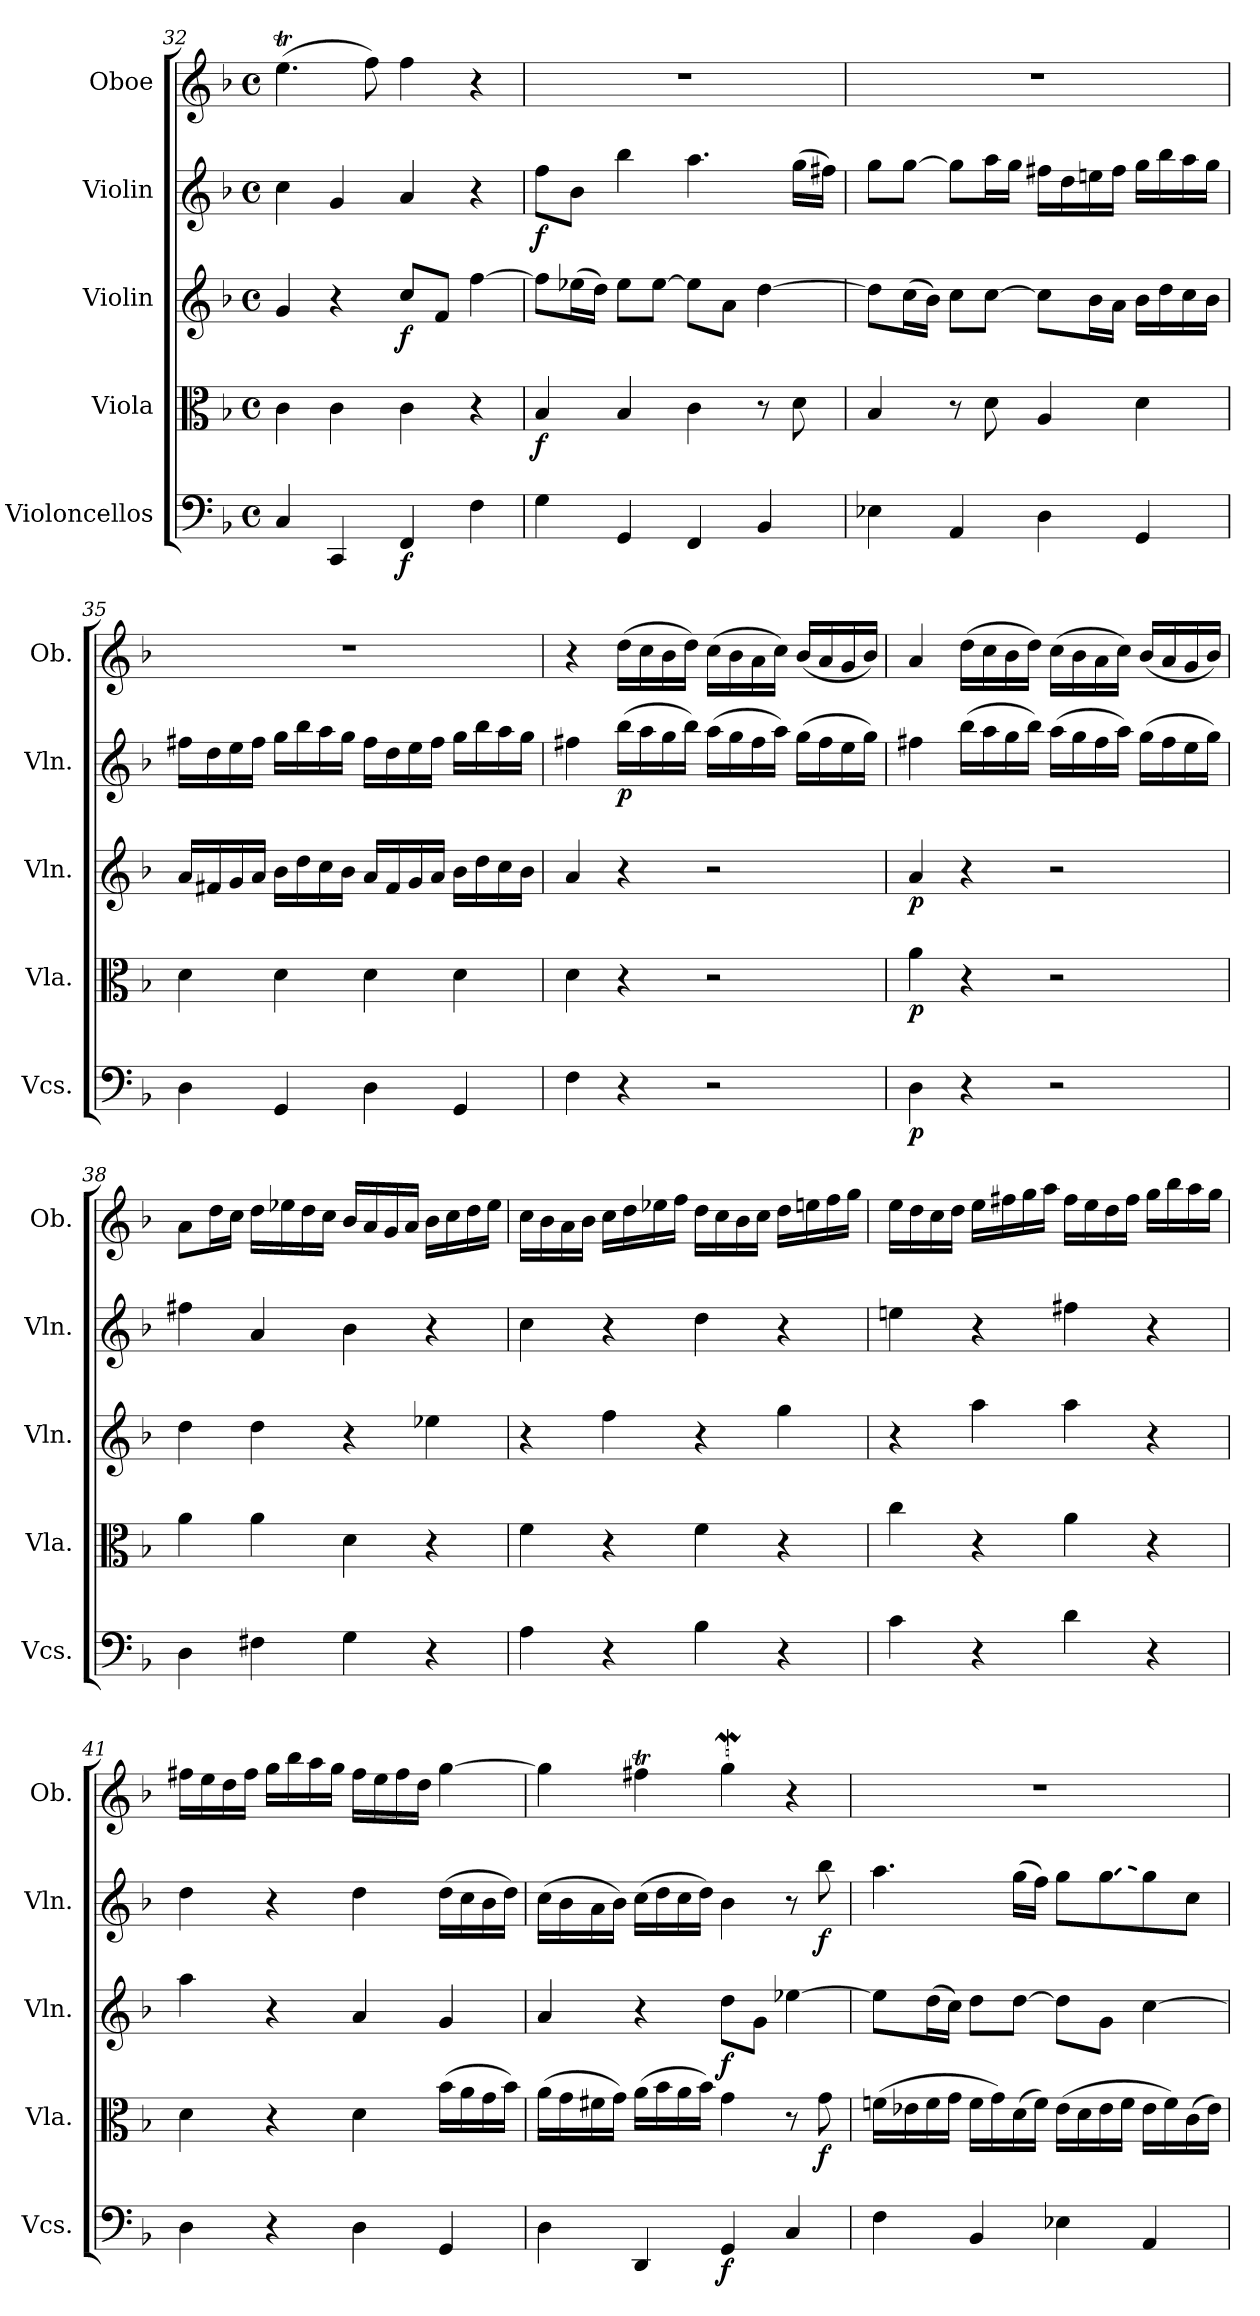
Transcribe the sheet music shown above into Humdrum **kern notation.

**kern	**dynam	**kern	**dynam	**kern	**dynam	**kern	**dynam	**kern
*part5	*part5	*part4	*part4	*part3	*part3	*part2	*part2	*part1
*staff5	*staff5	*staff4	*staff4	*staff3	*staff3	*staff2	*staff2	*staff1
*I"Violoncellos	*	*I"Viola	*	*I"Violin	*	*I"Violin	*	*I"Oboe
*I'Vcs.	*	*I'Vla.	*	*I'Vln.	*	*I'Vln.	*	*I'Ob.
*clefF4	*	*clefC3	*	*clefG2	*	*clefG2	*	*clefG2
*k[b-]	*	*k[b-]	*	*k[b-]	*	*k[b-]	*	*k[b-]
*M4/4	*	*M4/4	*	*M4/4	*	*M4/4	*	*M4/4
*met(c)	*	*met(c)	*	*met(c)	*	*met(c)	*	*met(c)
=32	=32	=32	=32	=32	=32	=32	=32	=32
4C/	.	4c\	.	4g/	.	4cc\	.	(>4.eet\
4CC/	.	4c\	.	4r	.	4g/	.	.
.	.	.	.	.	.	.	.	8ff\)
!	!LO:DY:b	!	!	!	!LO:DY:b	!	!	!
4FF/	f	4c\	.	8cc/L	f	4a/	.	4ff\
.	.	.	.	8f/J	.	.	.	.
4F\	.	4r	.	[4ff\	.	4r	.	4r
!!LO:PB:g=z
=33	=33	=33	=33	=33	=33	=33	=33	=33
!	!	!	!LO:DY:b	!	!	!	!LO:DY:b	!
4G\	.	4B-/	f	8ff\L]	.	8ff\L	f	1r
.	.	.	.	(>16ee-X\L	.	8b-\J	.	.
.	.	.	.	16dd\JJ)	.	.	.	.
4GG/	.	4B-/	.	8ee-\L	.	4bb-\	.	.
.	.	.	.	[8ee-\J	.	.	.	.
4FF/	.	4c\	.	8ee-\L]	.	4.aa\	.	.
.	.	.	.	8a\J	.	.	.	.
4BB-/	.	8r	.	[4dd\	.	.	.	.
.	.	8d\	.	.	.	(>16gg\LL	.	.
.	.	.	.	.	.	16ff#X\JJ)	.	.
=34	=34	=34	=34	=34	=34	=34	=34	=34
4E-X\	.	4B-/	.	8dd\L]	.	8gg\L	.	1r
.	.	.	.	(>16cc\L	.	[8gg\J	.	.
.	.	.	.	16b-\JJ)	.	.	.	.
4AA/	.	8r	.	8cc\L	.	8gg\L]	.	.
.	.	8d\	.	[8cc\J	.	16aa\L	.	.
.	.	.	.	.	.	16gg\JJ	.	.
4D\	.	4A/	.	8cc\L]	.	16ff#X\LL	.	.
.	.	.	.	.	.	16dd\	.	.
.	.	.	.	16b-\L	.	16een\	.	.
.	.	.	.	16a\JJ	.	16ff#\JJ	.	.
4GG/	.	4d\	.	16b-\LL	.	16gg\LL	.	.
.	.	.	.	16dd\	.	16bb-\	.	.
.	.	.	.	16cc\	.	16aa\	.	.
.	.	.	.	16b-\JJ	.	16gg\JJ	.	.
!!LO:LB:g=z
=35	=35	=35	=35	=35	=35	=35	=35	=35
4D\	.	4d\	.	16a/LL	.	16ff#X\LL	.	1r
.	.	.	.	16f#X/	.	16dd\	.	.
.	.	.	.	16g/	.	16ee\	.	.
.	.	.	.	16a/JJ	.	16ff#\JJ	.	.
4GG/	.	4d\	.	16b-\LL	.	16gg\LL	.	.
.	.	.	.	16dd\	.	16bb-\	.	.
.	.	.	.	16cc\	.	16aa\	.	.
.	.	.	.	16b-\JJ	.	16gg\JJ	.	.
4D\	.	4d\	.	16a/LL	.	16ff#\LL	.	.
.	.	.	.	16f#/	.	16dd\	.	.
.	.	.	.	16g/	.	16ee\	.	.
.	.	.	.	16a/JJ	.	16ff#\JJ	.	.
4GG/	.	4d\	.	16b-\LL	.	16gg\LL	.	.
.	.	.	.	16dd\	.	16bb-\	.	.
.	.	.	.	16cc\	.	16aa\	.	.
.	.	.	.	16b-\JJ	.	16gg\JJ	.	.
=36	=36	=36	=36	=36	=36	=36	=36	=36
4F\	.	4d\	.	4a/	.	4ff#X\	.	4r
!	!	!	!	!	!	!	!LO:DY:b	!
4r	.	4r	.	4r	.	(>16bb-\LL	p	(>16dd\LL
.	.	.	.	.	.	16aa\	.	16cc\
.	.	.	.	.	.	16gg\	.	16b-\
.	.	.	.	.	.	16bb-\JJ)	.	16dd\JJ)
2r	.	2r	.	2r	.	(>16aa\LL	.	(>16cc\LL
.	.	.	.	.	.	16gg\	.	16b-\
.	.	.	.	.	.	16ff#\	.	16a\
.	.	.	.	.	.	16aa\JJ)	.	16cc\JJ)
.	.	.	.	.	.	(>16gg\LL	.	(<16b-/LL
.	.	.	.	.	.	16ff#\	.	16a/
.	.	.	.	.	.	16ee\	.	16g/
.	.	.	.	.	.	16gg\JJ)	.	16b-/JJ)
!!LO:PB:g=z
=37	=37	=37	=37	=37	=37	=37	=37	=37
!	!LO:DY:b	!	!LO:DY:b	!	!LO:DY:b	!	!	!
4D\	p	4a\	p	4a/	p	4ff#X\	.	4a/
4r	.	4r	.	4r	.	(>16bb-\LL	.	(>16dd\LL
.	.	.	.	.	.	16aa\	.	16cc\
.	.	.	.	.	.	16gg\	.	16b-\
.	.	.	.	.	.	16bb-\JJ)	.	16dd\JJ)
2r	.	2r	.	2r	.	(>16aa\LL	.	(>16cc\LL
.	.	.	.	.	.	16gg\	.	16b-\
.	.	.	.	.	.	16ff#\	.	16a\
.	.	.	.	.	.	16aa\JJ)	.	16cc\JJ)
.	.	.	.	.	.	(>16gg\LL	.	(<16b-/LL
.	.	.	.	.	.	16ff#\	.	16a/
.	.	.	.	.	.	16ee\	.	16g/
.	.	.	.	.	.	16gg\JJ)	.	16b-/JJ)
=38	=38	=38	=38	=38	=38	=38	=38	=38
4D\	.	4a\	.	4dd\	.	4ff#X\	.	8a\L
.	.	.	.	.	.	.	.	16dd\L
.	.	.	.	.	.	.	.	16cc\JJ
4F#X\	.	4a\	.	4dd\	.	4a/	.	16dd\LL
.	.	.	.	.	.	.	.	16ee-X\
.	.	.	.	.	.	.	.	16dd\
.	.	.	.	.	.	.	.	16cc\JJ
4G\	.	4d\	.	4r	.	4b-\	.	16b-/LL
.	.	.	.	.	.	.	.	16a/
.	.	.	.	.	.	.	.	16g/
.	.	.	.	.	.	.	.	16a/JJ
4r	.	4r	.	4ee-X\	.	4r	.	16b-\LL
.	.	.	.	.	.	.	.	16cc\
.	.	.	.	.	.	.	.	16dd\
.	.	.	.	.	.	.	.	16ee-\JJ
!!LO:LB:g=z
=39	=39	=39	=39	=39	=39	=39	=39	=39
4A\	.	4f\	.	4r	.	4cc\	.	16cc\LL
.	.	.	.	.	.	.	.	16b-\
.	.	.	.	.	.	.	.	16a\
.	.	.	.	.	.	.	.	16b-\JJ
4r	.	4r	.	4ff\	.	4r	.	16cc\LL
.	.	.	.	.	.	.	.	16dd\
.	.	.	.	.	.	.	.	16ee-X\
.	.	.	.	.	.	.	.	16ff\JJ
4B-\	.	4f\	.	4r	.	4dd\	.	16dd\LL
.	.	.	.	.	.	.	.	16cc\
.	.	.	.	.	.	.	.	16b-\
.	.	.	.	.	.	.	.	16cc\JJ
4r	.	4r	.	4gg\	.	4r	.	16dd\LL
.	.	.	.	.	.	.	.	16een\
.	.	.	.	.	.	.	.	16ff\
.	.	.	.	.	.	.	.	16gg\JJ
=40	=40	=40	=40	=40	=40	=40	=40	=40
4c\	.	4cc\	.	4r	.	4een\	.	16ee\LL
.	.	.	.	.	.	.	.	16dd\
.	.	.	.	.	.	.	.	16cc\
.	.	.	.	.	.	.	.	16dd\JJ
4r	.	4r	.	4aa\	.	4r	.	16ee\LL
.	.	.	.	.	.	.	.	16ff#X\
.	.	.	.	.	.	.	.	16gg\
.	.	.	.	.	.	.	.	16aa\JJ
4d\	.	4a\	.	4aa\	.	4ff#X\	.	16ff#\LL
.	.	.	.	.	.	.	.	16ee\
.	.	.	.	.	.	.	.	16dd\
.	.	.	.	.	.	.	.	16ff#\JJ
4r	.	4r	.	4r	.	4r	.	16gg\LL
.	.	.	.	.	.	.	.	16bb-\
.	.	.	.	.	.	.	.	16aa\
.	.	.	.	.	.	.	.	16gg\JJ
!!LO:PB:g=z
=41	=41	=41	=41	=41	=41	=41	=41	=41
4D\	.	4d\	.	4aa\	.	4dd\	.	16ff#X\LL
.	.	.	.	.	.	.	.	16ee\
.	.	.	.	.	.	.	.	16dd\
.	.	.	.	.	.	.	.	16ff#\JJ
4r	.	4r	.	4r	.	4r	.	16gg\LL
.	.	.	.	.	.	.	.	16bb-\
.	.	.	.	.	.	.	.	16aa\
.	.	.	.	.	.	.	.	16gg\JJ
4D\	.	4d\	.	4a/	.	4dd\	.	16ff#\LL
.	.	.	.	.	.	.	.	16ee\
.	.	.	.	.	.	.	.	16ff#\
.	.	.	.	.	.	.	.	16dd\JJ
4GG/	.	(>16b-\LL	.	4g/	.	(>16dd\LL	.	[4gg\
.	.	16a\	.	.	.	16cc\	.	.
.	.	16g\	.	.	.	16b-\	.	.
.	.	16b-\JJ)	.	.	.	16dd\JJ)	.	.
=42	=42	=42	=42	=42	=42	=42	=42	=42
4D\	.	(>16a\LL	.	4a/	.	(>16cc\LL	.	4gg\]
.	.	16g\	.	.	.	16b-\	.	.
.	.	16f#X\	.	.	.	16a\	.	.
.	.	16g\JJ)	.	.	.	16b-\JJ)	.	.
4DD/	.	(>16a\LL	.	4r	.	(>16cc\LL	.	4ff#Xt\
.	.	16b-\	.	.	.	16dd\	.	.
.	.	16a\	.	.	.	16cc\	.	.
.	.	16b-\JJ)	.	.	.	16dd\JJ)	.	.
!	!LO:DY:b	!	!	!	!LO:DY:b	!	!	!
4GG/	f	4g\	.	8dd\L	f	4b-\	.	4ggW\
.	.	.	.	8g\J	.	.	.	.
4C/	.	8r	.	[4ee-X\	.	8r	.	4r
!	!	!	!LO:DY:b	!	!	!	!LO:DY:b	!
.	.	8g\	f	.	.	8bb-\	f	.
!!LO:LB:g=z
=43	=43	=43	=43	=43	=43	=43	=43	=43
4F\	.	(>16fn\LL	.	8ee-\L]	.	4.aa\	.	1r
.	.	16e-X\	.	.	.	.	.	.
.	.	16f\	.	(>16dd\L	.	.	.	.
.	.	16g\JJ	.	16cc\JJ)	.	.	.	.
4BB-/	.	16f\LL	.	8dd\L	.	.	.	.
.	.	16g\)	.	.	.	.	.	.
.	.	(>16d\	.	[8dd\J	.	(>16gg\LL	.	.
.	.	16f\JJ)	.	.	.	16ff\JJ)	.	.
4E-X\	.	(>16e-\LL	.	8dd\L]	.	8gg\L	.	.
.	.	16d\	.	.	.	.	.	.
!	!	!	!	!	!	!LO:T:dash	!	!
.	.	16e-\	.	8g\J	.	[8gg\	.	.
.	.	16f\JJ	.	.	.	.	.	.
4AA/	.	16e-\LL	.	[4cc\	.	8gg\]	.	.
.	.	16f\)	.	.	.	.	.	.
.	.	(>16c\	.	.	.	8cc\J	.	.
.	.	16e-\JJ)	.	.	.	.	.	.
=	=	=	=	=	=	=	=	=
*-	*-	*-	*-	*-	*-	*-	*-	*-
